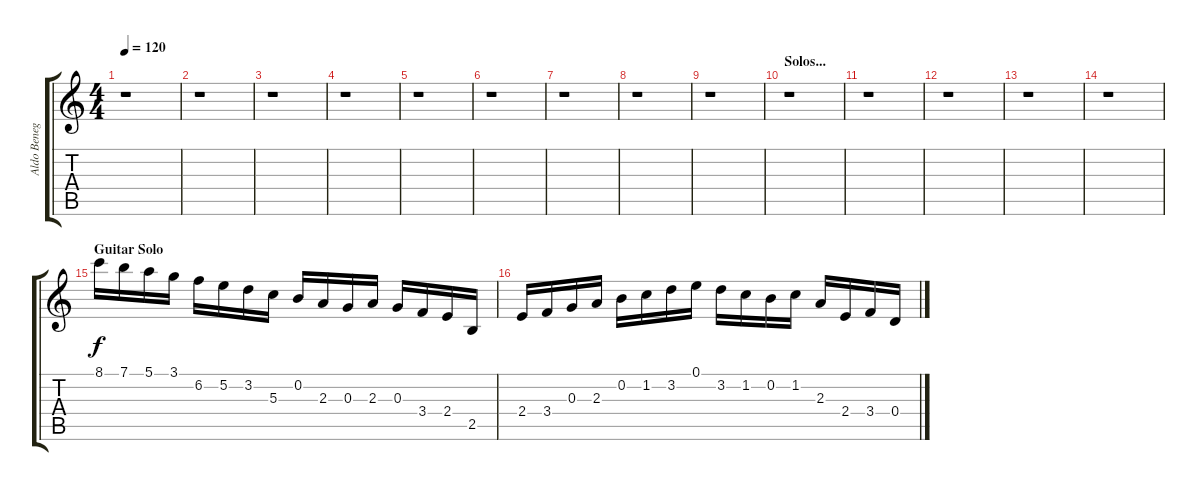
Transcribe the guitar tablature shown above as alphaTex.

\track ("Aldo Benegas" "Aldo Beneg") {instrument distortionguitar}
\staff {score tabs}
\tuning (E4 B3 G3 D3 A2 E2) {hide}
\ts (4 4)
\tempo 120
\clef g2
\ks c
r.1{dy f} |
r.1 |
r.1 |
r.1 |
r.1 |
r.1 |
r.1 |
r.1 |
r.1 |
\section ("" "Solos...")
r.1 |
r.1 |
r.1 |
r.1 |
r.1 |
\section ("" "Guitar Solo")
8.1.16 7.1.16 5.1.16 3.1.16 6.2.16 5.2.16 3.2.16 5.3.16 0.2.16 2.3.16 0.3.16 2.3.16 0.3.16 3.4.16 2.4.16 2.5.16 |
2.4.16 3.4.16 0.3.16 2.3.16 0.2.16 1.2.16 3.2.16 0.1.16 3.2.16 1.2.16 0.2.16 1.2.16 2.3.16 2.4.16 3.4.16 0.4.16
